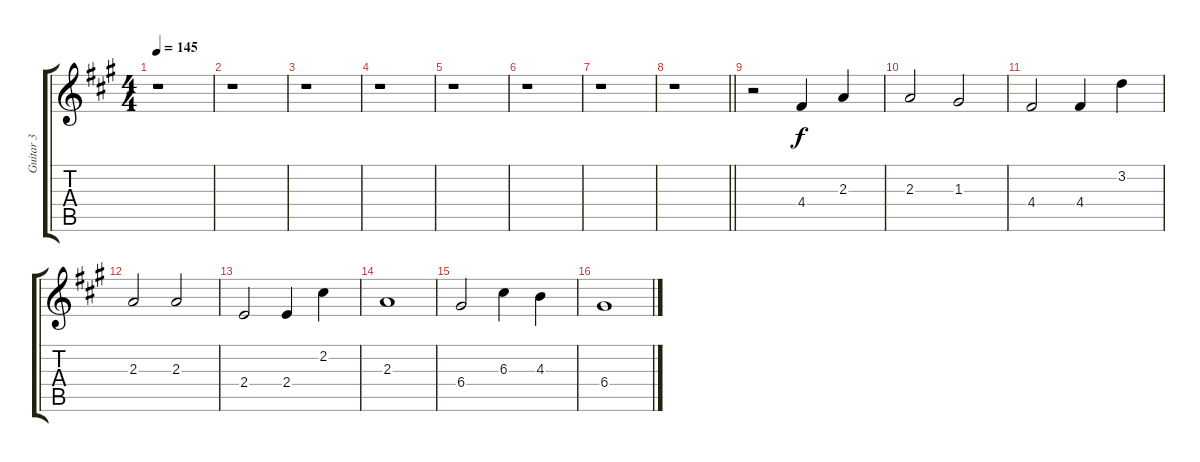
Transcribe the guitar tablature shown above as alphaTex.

\track ("Guitar 3" "Guitar 3") {instrument overdrivenguitar}
\staff {score tabs}
\tuning (E4 B3 G3 D3 A2 E2) {hide}
\ts (4 4)
\tempo 145
\clef g2
\ks f#minor
r.1{dy f} |
r.1 |
r.1 |
r.1 |
r.1 |
r.1 |
r.1 |
\barLineRight lightlight
r.1 |
r.2 4.4.4 2.3.4 |
2.3.2 1.3.2 |
4.4.2 4.4.4 3.2.4 |
2.3.2 2.3.2 |
2.4.2 2.4.4 2.2.4 |
2.3.1 |
6.4.2 6.3.4 4.3.4 |
6.4.1
